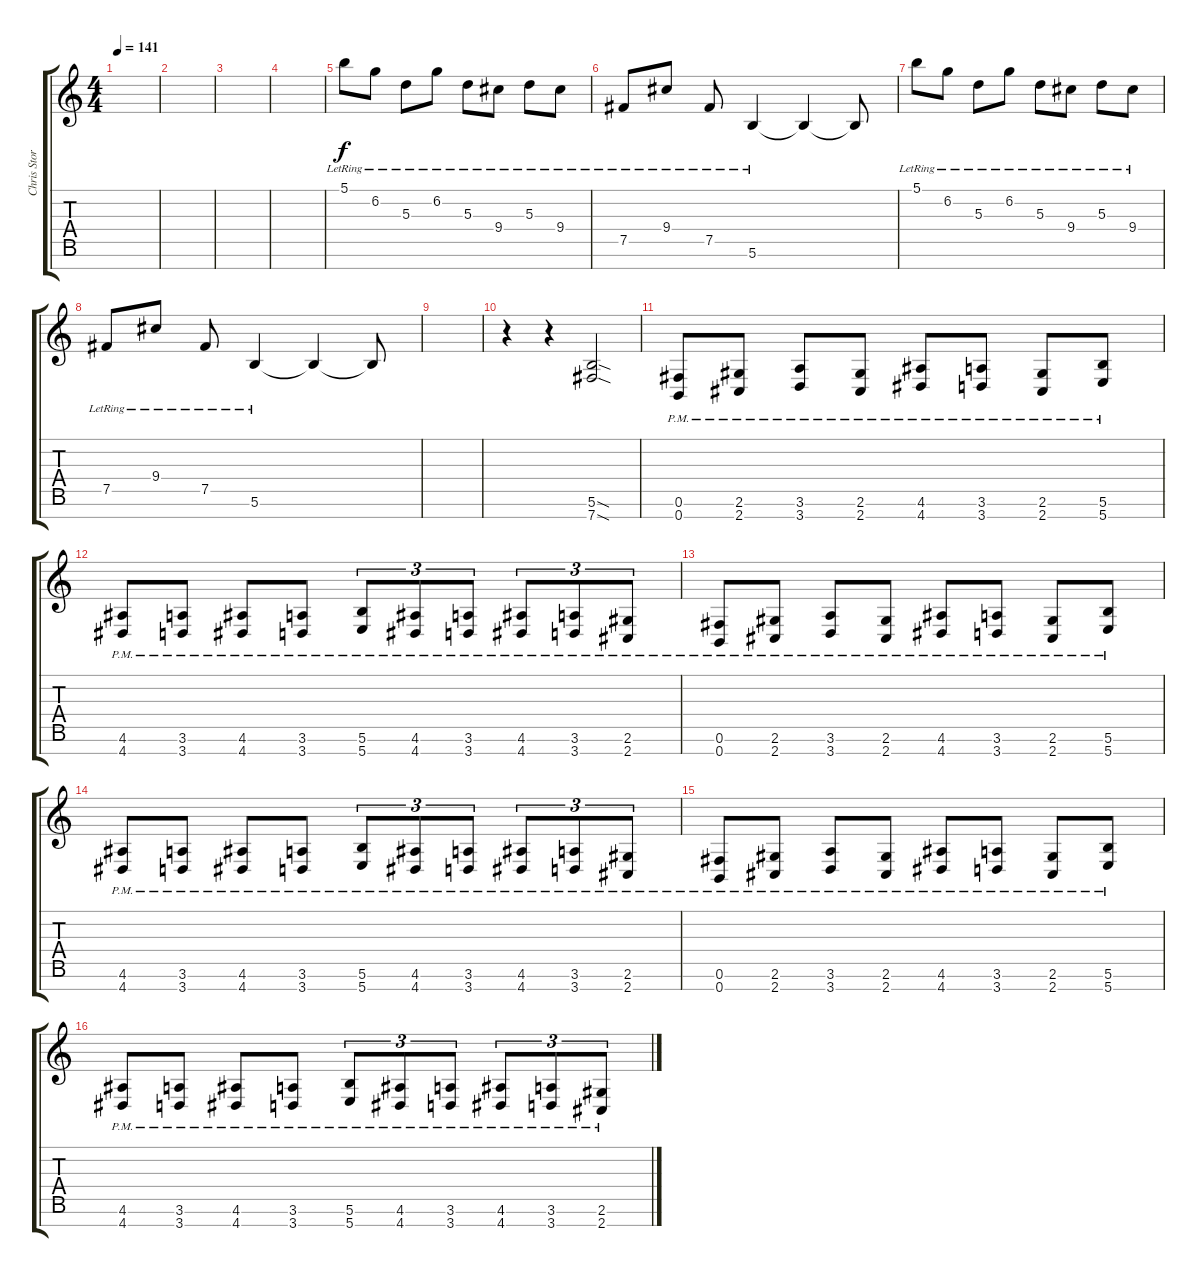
\track ("Chris Storey" "Chris Stor") {instrument distortionguitar}
\staff {score tabs}
\tuning (Gb4 Db4 A3 E3 B2 Gb2 B1) {hide}
\ts (4 4)
\tempo 141
\clef g2
\ks c
|
|
|
|
5.1{lr}.8 6.2{lr}.8 5.3{lr}.8 6.2{lr}.8 5.3{lr}.8 9.4{lr}.8 5.3{lr}.8 9.4{lr}.8 |
7.5{lr}.8 9.4{lr}.8 7.5{lr}.8 5.6{lr}.4 5.6{t}.4 5.6{t}.8 |
5.1{lr}.8 6.2{lr}.8 5.3{lr}.8 6.2{lr}.8 5.3{lr}.8 9.4{lr}.8 5.3{lr}.8 9.4{lr}.8 |
7.5{lr}.8 9.4{lr}.8 7.5{lr}.8 5.6{lr}.4 5.6{t}.4 5.6{t}.8 |
|
r.4 r.4 (5.6{sod} 7.7{sod}).2 |
(0.6{pm} 0.7{pm}).8 (2.6{pm} 2.7{pm}).8 (3.6{pm} 3.7{pm}).8 (2.6{pm} 2.7{pm}).8 (4.6{pm} 4.7{pm}).8 (3.6{pm} 3.7{pm}).8 (2.6{pm} 2.7{pm}).8 (5.6{pm} 5.7{pm}).8 |
(4.6{pm} 4.7{pm}).8 (3.6{pm} 3.7{pm}).8 (4.6{pm} 4.7{pm}).8 (3.6{pm} 3.7{pm}).8 (5.6{pm} 5.7{pm}).8{tu (3 2)} (4.6{pm} 4.7{pm}).8{tu (3 2)} (3.6{pm} 3.7{pm}).8{tu (3 2)} (4.6{pm} 4.7{pm}).8{tu (3 2)} (3.6{pm} 3.7{pm}).8{tu (3 2)} (2.6{pm} 2.7{pm}).8{tu (3 2)} |
(0.6{pm} 0.7{pm}).8 (2.6{pm} 2.7{pm}).8 (3.6{pm} 3.7{pm}).8 (2.6{pm} 2.7{pm}).8 (4.6{pm} 4.7{pm}).8 (3.6{pm} 3.7{pm}).8 (2.6{pm} 2.7{pm}).8 (5.6{pm} 5.7{pm}).8 |
(4.6{pm} 4.7{pm}).8 (3.6{pm} 3.7{pm}).8 (4.6{pm} 4.7{pm}).8 (3.6{pm} 3.7{pm}).8 (5.6{pm} 5.7{pm}).8{tu (3 2)} (4.6{pm} 4.7{pm}).8{tu (3 2)} (3.6{pm} 3.7{pm}).8{tu (3 2)} (4.6{pm} 4.7{pm}).8{tu (3 2)} (3.6{pm} 3.7{pm}).8{tu (3 2)} (2.6{pm} 2.7{pm}).8{tu (3 2)} |
(0.6{pm} 0.7{pm}).8 (2.6{pm} 2.7{pm}).8 (3.6{pm} 3.7{pm}).8 (2.6{pm} 2.7{pm}).8 (4.6{pm} 4.7{pm}).8 (3.6{pm} 3.7{pm}).8 (2.6{pm} 2.7{pm}).8 (5.6{pm} 5.7{pm}).8 |
(4.6{pm} 4.7{pm}).8 (3.6{pm} 3.7{pm}).8 (4.6{pm} 4.7{pm}).8 (3.6{pm} 3.7{pm}).8 (5.6{pm} 5.7{pm}).8{tu (3 2)} (4.6{pm} 4.7{pm}).8{tu (3 2)} (3.6{pm} 3.7{pm}).8{tu (3 2)} (4.6{pm} 4.7{pm}).8{tu (3 2)} (3.6{pm} 3.7{pm}).8{tu (3 2)} (2.6{pm} 2.7{pm}).8{tu (3 2)}
